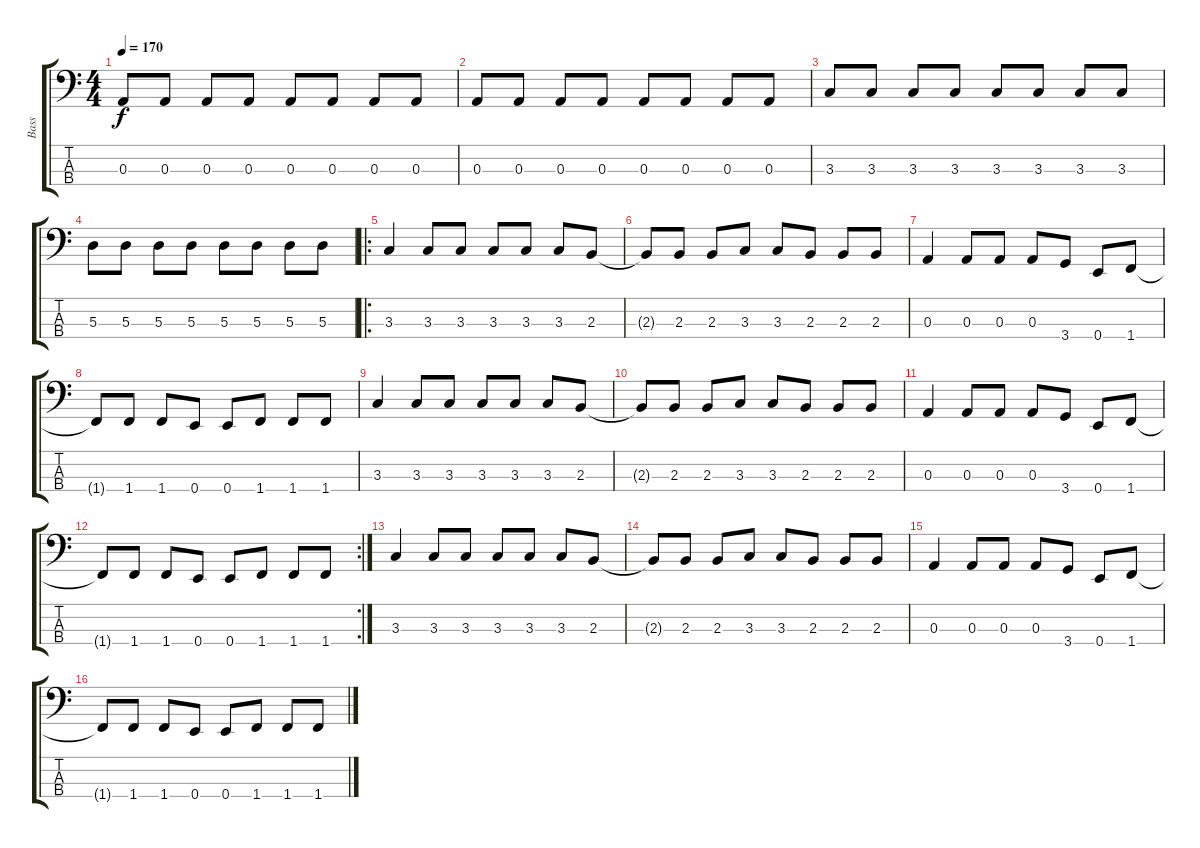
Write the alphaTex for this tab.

\track ("Bass" "Bass") {instrument electricbassfinger}
\staff {score tabs}
\tuning (G2 D2 A1 E1) {hide}
\ts (4 4)
\tempo 170
\clef f4
\ks c
0.3.8{dy f} 0.3.8 0.3.8 0.3.8 0.3.8 0.3.8 0.3.8 0.3.8 |
0.3.8 0.3.8 0.3.8 0.3.8 0.3.8 0.3.8 0.3.8 0.3.8 |
3.3.8 3.3.8 3.3.8 3.3.8 3.3.8 3.3.8 3.3.8 3.3.8 |
5.3.8 5.3.8 5.3.8 5.3.8 5.3.8 5.3.8 5.3.8 5.3.8 |
\ro
3.3.4 3.3.8 3.3.8 3.3.8 3.3.8 3.3.8 2.3.8 |
2.3{t}.8 2.3.8 2.3.8 3.3.8 3.3.8 2.3.8 2.3.8 2.3.8 |
0.3.4 0.3.8 0.3.8 0.3.8 3.4.8 0.4.8 1.4.8 |
1.4{t}.8 1.4.8 1.4.8 0.4.8 0.4.8 1.4.8 1.4.8 1.4.8 |
3.3.4 3.3.8 3.3.8 3.3.8 3.3.8 3.3.8 2.3.8 |
2.3{t}.8 2.3.8 2.3.8 3.3.8 3.3.8 2.3.8 2.3.8 2.3.8 |
0.3.4 0.3.8 0.3.8 0.3.8 3.4.8 0.4.8 1.4.8 |
\rc 2
1.4{t}.8 1.4.8 1.4.8 0.4.8 0.4.8 1.4.8 1.4.8 1.4.8 |
3.3.4 3.3.8 3.3.8 3.3.8 3.3.8 3.3.8 2.3.8 |
2.3{t}.8 2.3.8 2.3.8 3.3.8 3.3.8 2.3.8 2.3.8 2.3.8 |
0.3.4 0.3.8 0.3.8 0.3.8 3.4.8 0.4.8 1.4.8 |
1.4{t}.8 1.4.8 1.4.8 0.4.8 0.4.8 1.4.8 1.4.8 1.4.8
